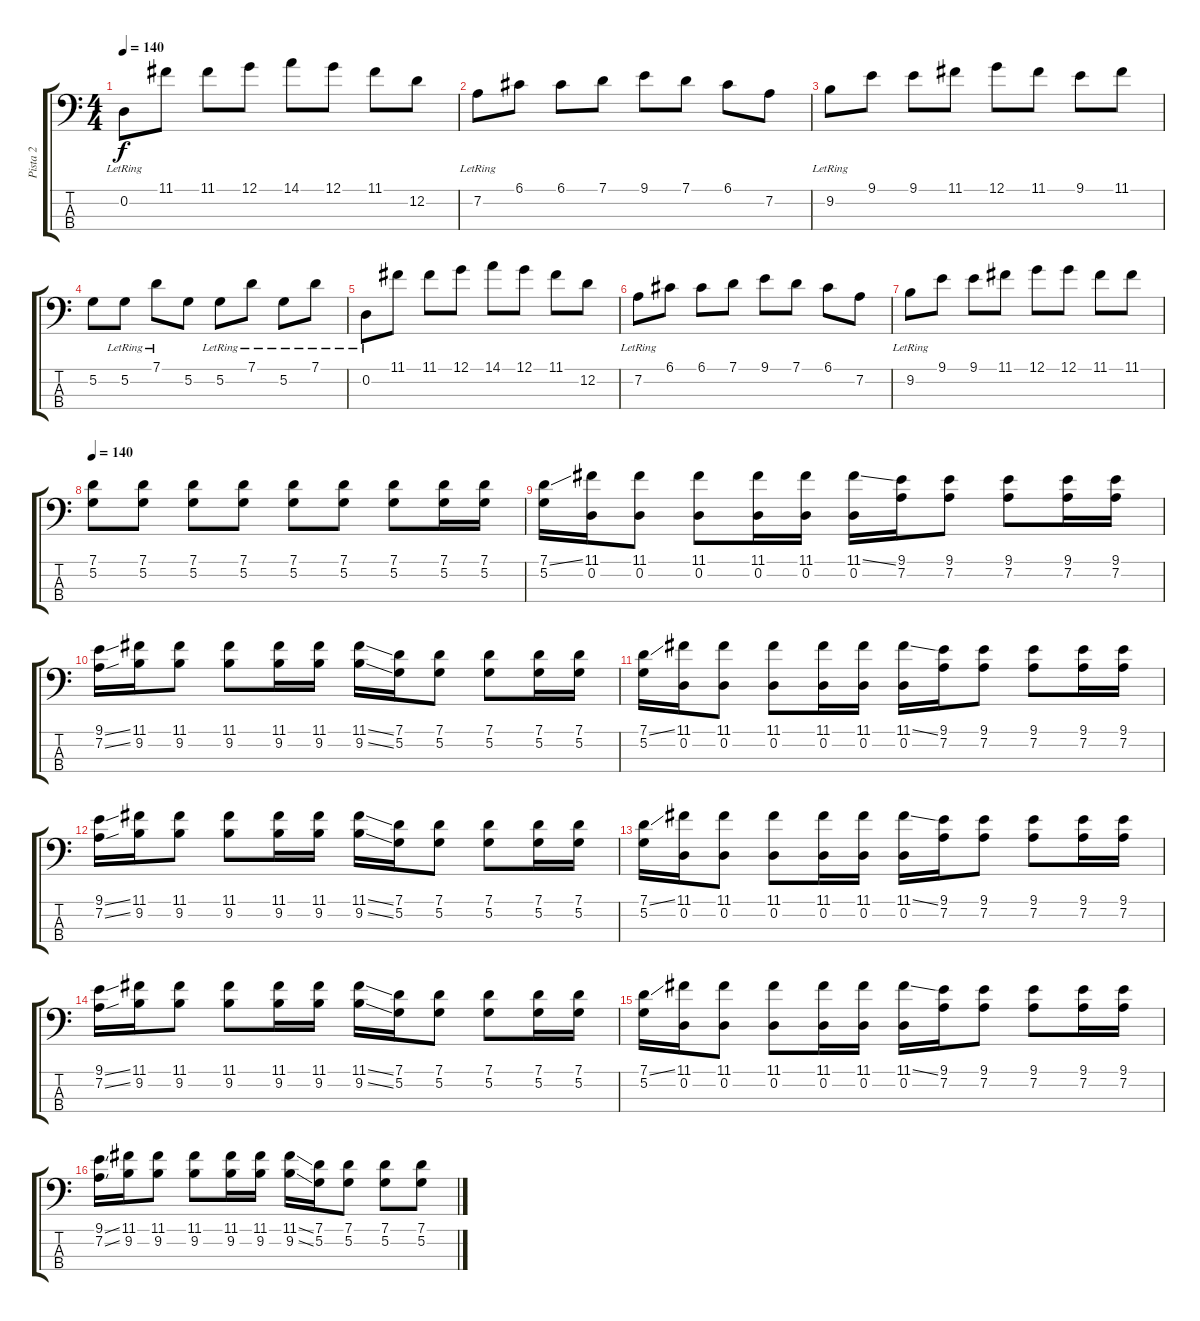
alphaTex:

\track ("Pista 2" "Pista 2") {instrument electricbasspick}
\staff {score tabs}
\tuning (G2 D2 A1 E1) {hide}
\ts (4 4)
\tempo 140
\clef f4
\ks c
0.2{lr}.8{dy f} 11.1.8 11.1.8 12.1.8 14.1.8 12.1.8 11.1.8 12.2.8 |
7.2{lr}.8 6.1.8 6.1.8 7.1.8 9.1.8 7.1.8 6.1.8 7.2.8 |
9.2{lr}.8 9.1.8 9.1.8 11.1.8 12.1.8 11.1.8 9.1.8 11.1.8 |
5.2.8 5.2{lr}.8 7.1{lr}.8 5.2.8 5.2{lr}.8 7.1{lr}.8 5.2{lr}.8 7.1{lr}.8 |
0.2{lr}.8 11.1.8 11.1.8 12.1.8 14.1.8 12.1.8 11.1.8 12.2.8 |
7.2{lr}.8 6.1.8 6.1.8 7.1.8 9.1.8 7.1.8 6.1.8 7.2.8 |
9.2{lr}.8 9.1.8 9.1.8 11.1.8 12.1.8 12.1.8 11.1.8 11.1.8 |
\tempo 140
(7.1 5.2).8 (7.1 5.2).8 (7.1 5.2).8 (7.1 5.2).8 (7.1 5.2).8 (7.1 5.2).8 (7.1 5.2).8 (7.1 5.2).16 (7.1 5.2).16 |
(7.1{ss} 5.2).16 (11.1 0.2).16 (11.1 0.2).8 (11.1 0.2).8 (11.1 0.2).16 (11.1 0.2).16 (11.1{ss} 0.2).16 (9.1 7.2).16 (9.1 7.2).8 (9.1 7.2).8 (9.1 7.2).16 (9.1 7.2).16 |
(9.1{ss} 7.2{ss}).16 (11.1 9.2).16 (11.1 9.2).8 (11.1 9.2).8 (11.1 9.2).16 (11.1 9.2).16 (11.1{ss} 9.2{ss}).16 (7.1 5.2).16 (7.1 5.2).8 (7.1 5.2).8 (7.1 5.2).16 (7.1 5.2).16 |
(7.1{ss} 5.2).16 (11.1 0.2).16 (11.1 0.2).8 (11.1 0.2).8 (11.1 0.2).16 (11.1 0.2).16 (11.1{ss} 0.2).16 (9.1 7.2).16 (9.1 7.2).8 (9.1 7.2).8 (9.1 7.2).16 (9.1 7.2).16 |
(9.1{ss} 7.2{ss}).16 (11.1 9.2).16 (11.1 9.2).8 (11.1 9.2).8 (11.1 9.2).16 (11.1 9.2).16 (11.1{ss} 9.2{ss}).16 (7.1 5.2).16 (7.1 5.2).8 (7.1 5.2).8 (7.1 5.2).16 (7.1 5.2).16 |
(7.1{ss} 5.2).16 (11.1 0.2).16 (11.1 0.2).8 (11.1 0.2).8 (11.1 0.2).16 (11.1 0.2).16 (11.1{ss} 0.2).16 (9.1 7.2).16 (9.1 7.2).8 (9.1 7.2).8 (9.1 7.2).16 (9.1 7.2).16 |
(9.1{ss} 7.2{ss}).16 (11.1 9.2).16 (11.1 9.2).8 (11.1 9.2).8 (11.1 9.2).16 (11.1 9.2).16 (11.1{ss} 9.2{ss}).16 (7.1 5.2).16 (7.1 5.2).8 (7.1 5.2).8 (7.1 5.2).16 (7.1 5.2).16 |
(7.1{ss} 5.2).16 (11.1 0.2).16 (11.1 0.2).8 (11.1 0.2).8 (11.1 0.2).16 (11.1 0.2).16 (11.1{ss} 0.2).16 (9.1 7.2).16 (9.1 7.2).8 (9.1 7.2).8 (9.1 7.2).16 (9.1 7.2).16 |
(9.1{ss} 7.2{ss}).16 (11.1 9.2).16 (11.1 9.2).8 (11.1 9.2).8 (11.1 9.2).16 (11.1 9.2).16 (11.1{ss} 9.2{ss}).16 (7.1 5.2).16 (7.1 5.2).8 (7.1 5.2).8 (7.1 5.2).8
